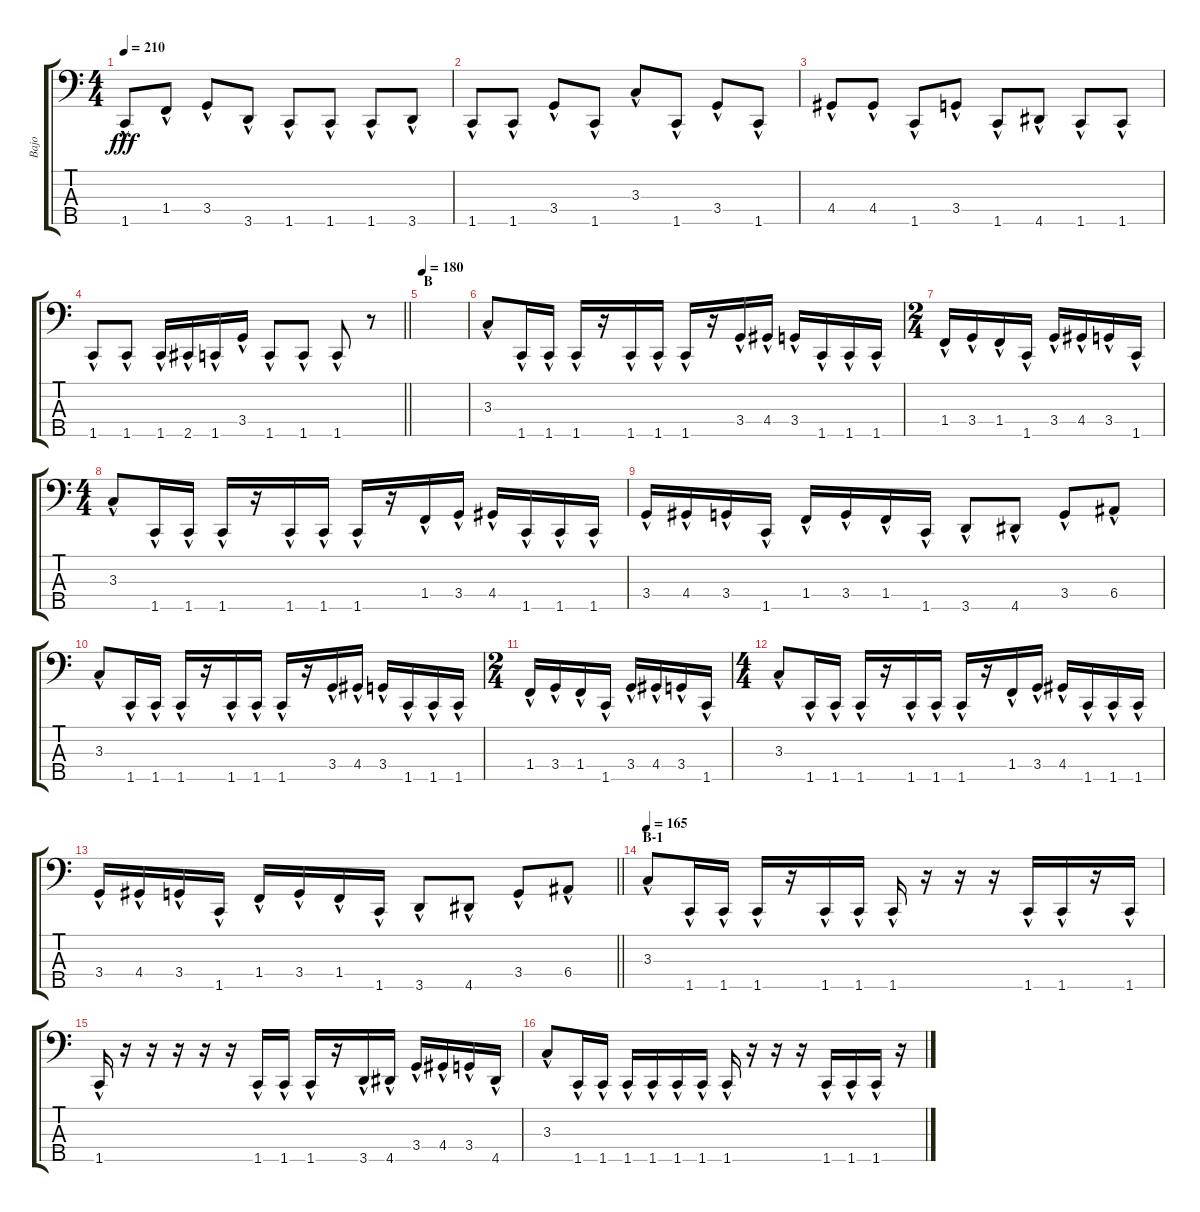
\track ("Bajo" "Bajo") {instrument electricbassfinger}
\staff {score tabs}
\tuning (G2 D2 A1 E1 B0) {hide}
\ts (4 4)
\tempo 210
\clef f4
\ks c
1.5{hac}.8{dy fff} 1.4{hac}.8 3.4{hac}.8 3.5{hac}.8 1.5{hac}.8 1.5{hac}.8 1.5{hac}.8 3.5{hac}.8 |
1.5{hac}.8 1.5{hac}.8 3.4{hac}.8 1.5{hac}.8 3.3{hac}.8 1.5{hac}.8 3.4{hac}.8 1.5{hac}.8 |
4.4{hac}.8 4.4{hac}.8 1.5{hac}.8 3.4{hac}.8 1.5{hac}.8 4.5{hac}.8 1.5{hac}.8 1.5{hac}.8 |
\barLineRight lightlight
1.5{hac}.8 1.5{hac}.8 1.5{hac}.16 2.5{hac}.16 1.5{hac}.16 3.4{hac}.16 1.5{hac}.8 1.5{hac}.8 1.5{hac}.8 r.8 |
\section ("" "B")
\tempo 180
|
3.3{hac}.8 1.5{hac}.16 1.5{hac}.16 1.5{hac}.16 r.16 1.5{hac}.16 1.5{hac}.16 1.5{hac}.16 r.16 3.4{hac}.16 4.4{hac}.16 3.4{hac}.16 1.5{hac}.16 1.5{hac}.16 1.5{hac}.16 |
\ts (2 4)
1.4{hac}.16 3.4{hac}.16 1.4{hac}.16 1.5{hac}.16 3.4{hac}.16 4.4{hac}.16 3.4{hac}.16 1.5{hac}.16 |
\ts (4 4)
3.3{hac}.8 1.5{hac}.16 1.5{hac}.16 1.5{hac}.16 r.16 1.5{hac}.16 1.5{hac}.16 1.5{hac}.16 r.16 1.4{hac}.16 3.4{hac}.16 4.4{hac}.16 1.5{hac}.16 1.5{hac}.16 1.5{hac}.16 |
3.4{hac}.16 4.4{hac}.16 3.4{hac}.16 1.5{hac}.16 1.4{hac}.16 3.4{hac}.16 1.4{hac}.16 1.5{hac}.16 3.5{hac}.8 4.5{hac}.8 3.4{hac}.8 6.4{hac}.8 |
3.3{hac}.8 1.5{hac}.16 1.5{hac}.16 1.5{hac}.16 r.16 1.5{hac}.16 1.5{hac}.16 1.5{hac}.16 r.16 3.4{hac}.16 4.4{hac}.16 3.4{hac}.16 1.5{hac}.16 1.5{hac}.16 1.5{hac}.16 |
\ts (2 4)
1.4{hac}.16 3.4{hac}.16 1.4{hac}.16 1.5{hac}.16 3.4{hac}.16 4.4{hac}.16 3.4{hac}.16 1.5{hac}.16 |
\ts (4 4)
3.3{hac}.8 1.5{hac}.16 1.5{hac}.16 1.5{hac}.16 r.16 1.5{hac}.16 1.5{hac}.16 1.5{hac}.16 r.16 1.4{hac}.16 3.4{hac}.16 4.4{hac}.16 1.5{hac}.16 1.5{hac}.16 1.5{hac}.16 |
\barLineRight lightlight
3.4{hac}.16 4.4{hac}.16 3.4{hac}.16 1.5{hac}.16 1.4{hac}.16 3.4{hac}.16 1.4{hac}.16 1.5{hac}.16 3.5{hac}.8 4.5{hac}.8 3.4{hac}.8 6.4{hac}.8 |
\section ("" "B-1")
\tempo 165
3.3{hac}.8 1.5{hac}.16 1.5{hac}.16 1.5{hac}.16 r.16 1.5{hac}.16 1.5{hac}.16 1.5{hac}.16 r.16 r.16 r.16 1.5{hac}.16 1.5{hac}.16 r.16 1.5{hac}.16 |
1.5{hac}.16 r.16 r.16 r.16 r.16 r.16 1.5{hac}.16 1.5{hac}.16 1.5{hac}.16 r.16 3.5{hac}.16 4.5{hac}.16 3.4{hac}.16 4.4{hac}.16 3.4{hac}.16 4.5{hac}.16 |
3.3{hac}.8 1.5{hac}.16 1.5{hac}.16 1.5{hac}.16 1.5{hac}.16 1.5{hac}.16 1.5{hac}.16 1.5{hac}.16 r.16 r.16 r.16 1.5{hac}.16 1.5{hac}.16 1.5{hac}.16 r.16
